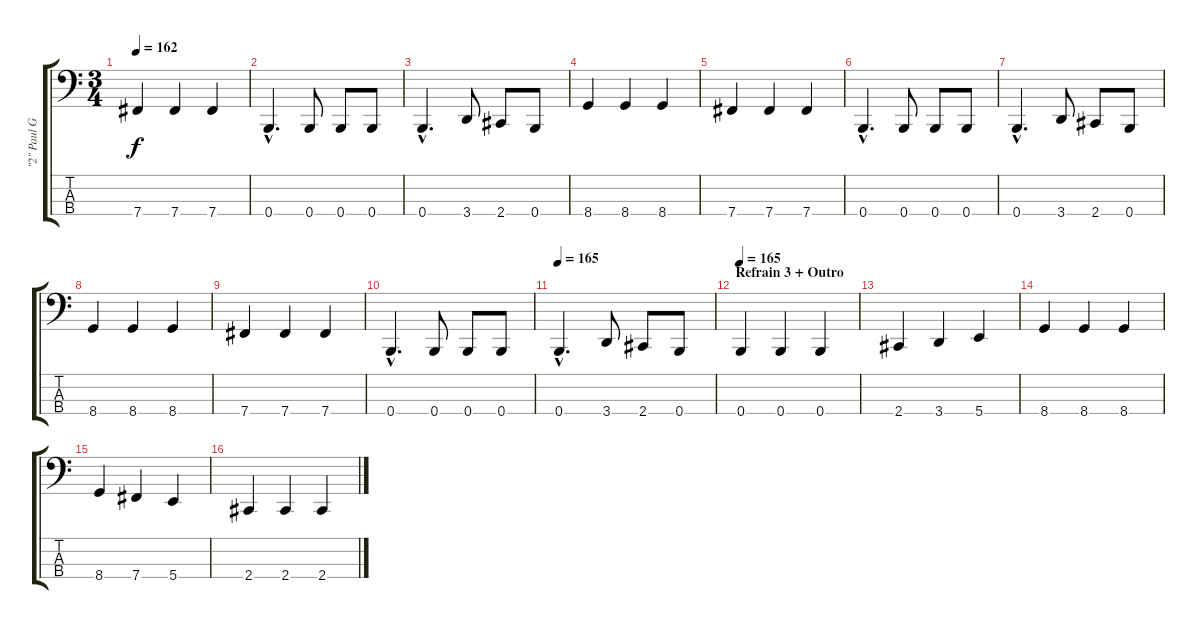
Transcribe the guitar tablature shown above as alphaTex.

\track ("\"2\" Paul Grey (Bass)" "\"2\" Paul G") {instrument electricbasspick}
\staff {score tabs}
\tuning (E2 B1 Gb1 B0) {hide}
\ts (3 4)
\tempo 162
\clef f4
\ks c
7.4.4{dy f} 7.4.4 7.4.4 |
0.4{hac}.4{d} 0.4.8 0.4.8 0.4.8 |
0.4{hac}.4{d} 3.4.8 2.4.8 0.4.8 |
8.4.4 8.4.4 8.4.4 |
7.4.4 7.4.4 7.4.4 |
0.4{hac}.4{d} 0.4.8 0.4.8 0.4.8 |
0.4{hac}.4{d} 3.4.8 2.4.8 0.4.8 |
8.4.4 8.4.4 8.4.4 |
7.4.4 7.4.4 7.4.4 |
0.4{hac}.4{d} 0.4.8 0.4.8 0.4.8 |
\tempo 165
0.4{hac}.4{d} 3.4.8 2.4.8 0.4.8 |
\section ("" "Refrain 3 + Outro")
\tempo 165
0.4.4 0.4.4 0.4.4 |
2.4.4 3.4.4 5.4.4 |
8.4.4 8.4.4 8.4.4 |
8.4.4 7.4.4 5.4.4 |
2.4.4 2.4.4 2.4.4
